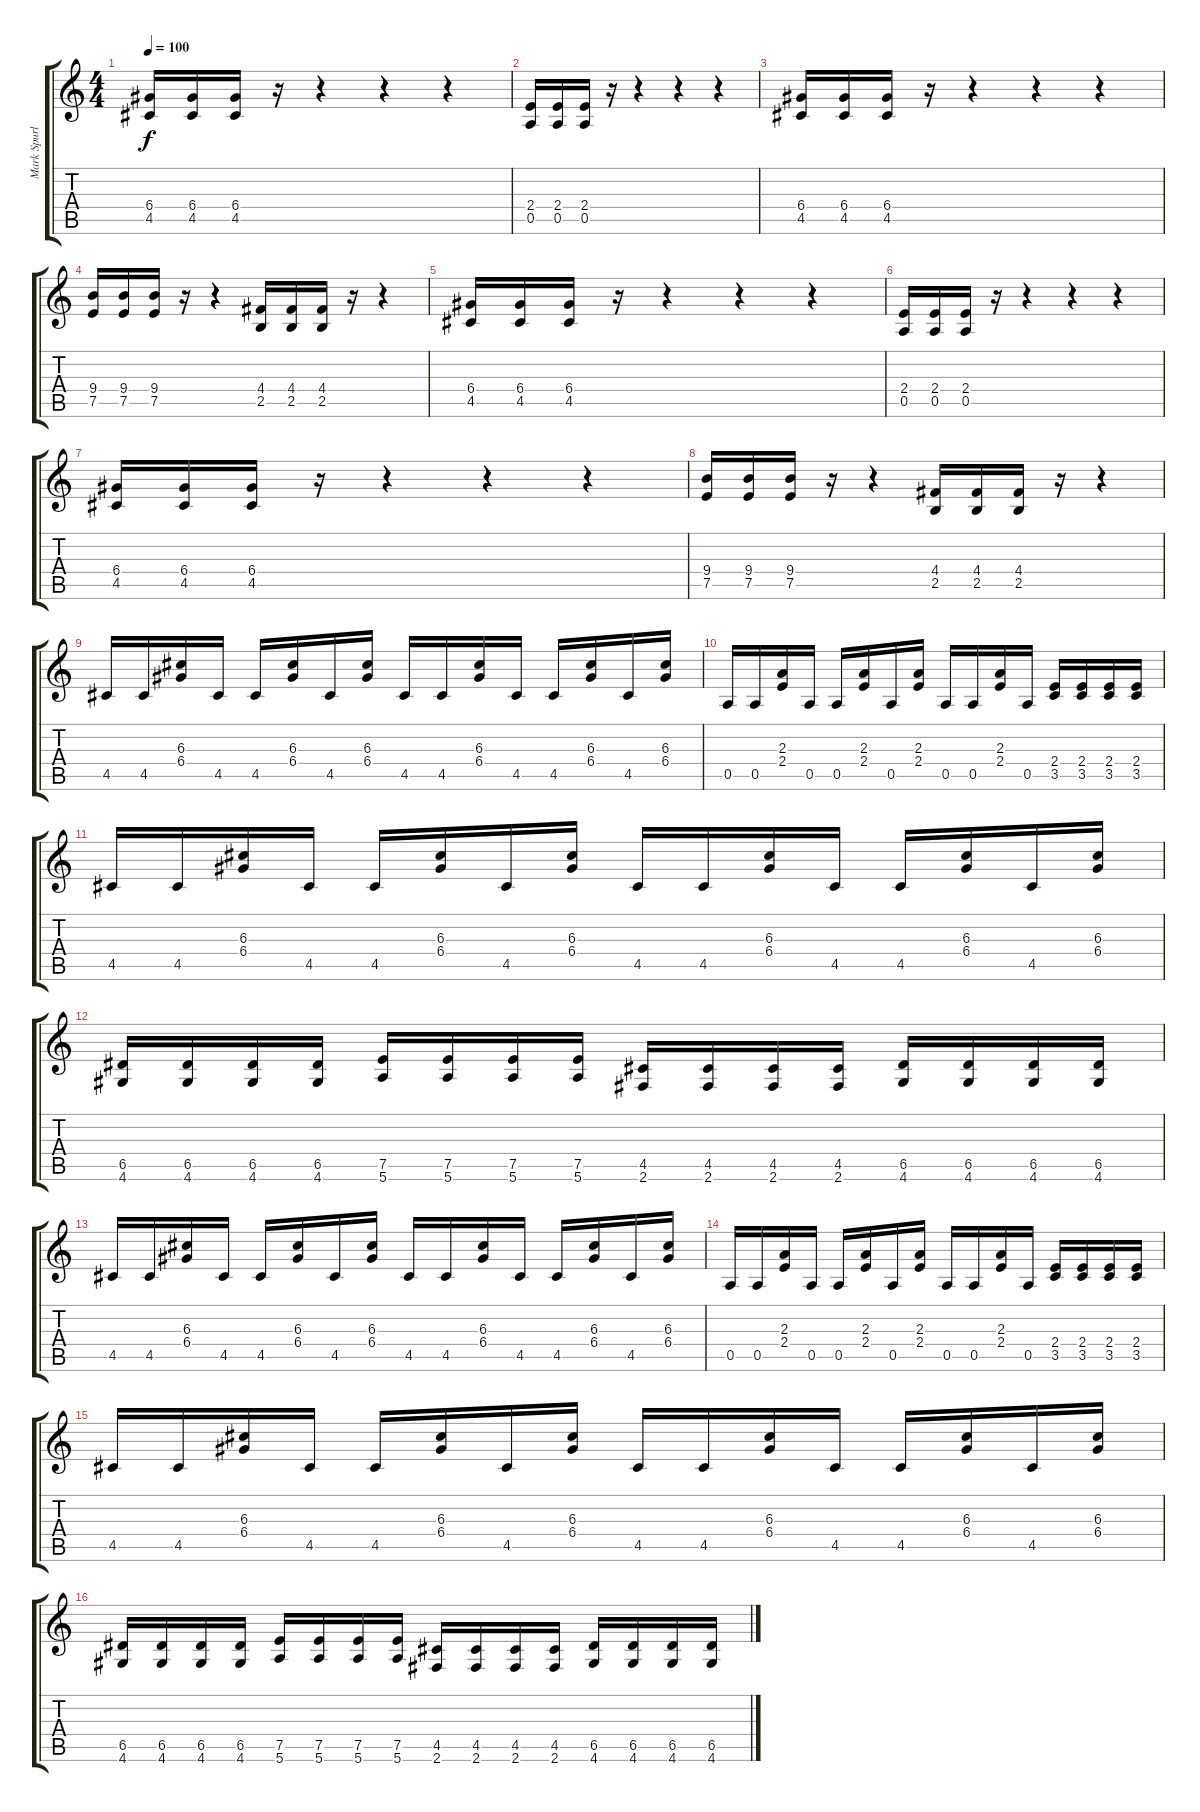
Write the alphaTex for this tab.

\track ("Mark Spurlock" "Mark Spurl") {instrument distortionguitar}
\staff {score tabs}
\tuning (E4 B3 G3 D3 A2 E2) {hide}
\ts (4 4)
\tempo 100
\clef g2
\ks c
(6.4 4.5).16{dy f instrument distortionguitar} (6.4 4.5).16 (6.4 4.5).16 r.16 r.4 r.4 r.4 |
(2.4 0.5).16 (2.4 0.5).16 (2.4 0.5).16 r.16 r.4 r.4 r.4 |
(6.4 4.5).16 (6.4 4.5).16 (6.4 4.5).16 r.16 r.4 r.4 r.4 |
(9.4 7.5).16 (9.4 7.5).16 (9.4 7.5).16 r.16 r.4 (4.4 2.5).16 (4.4 2.5).16 (4.4 2.5).16 r.16 r.4 |
(6.4 4.5).16 (6.4 4.5).16 (6.4 4.5).16 r.16 r.4 r.4 r.4 |
(2.4 0.5).16 (2.4 0.5).16 (2.4 0.5).16 r.16 r.4 r.4 r.4 |
(6.4 4.5).16 (6.4 4.5).16 (6.4 4.5).16 r.16 r.4 r.4 r.4 |
(9.4 7.5).16 (9.4 7.5).16 (9.4 7.5).16 r.16 r.4 (4.4 2.5).16 (4.4 2.5).16 (4.4 2.5).16 r.16 r.4 |
4.5.16 4.5.16 (6.3 6.4).16 4.5.16 4.5.16 (6.3 6.4).16 4.5.16 (6.3 6.4).16 4.5.16 4.5.16 (6.3 6.4).16 4.5.16 4.5.16 (6.3 6.4).16 4.5.16 (6.3 6.4).16 |
0.5.16 0.5.16 (2.3 2.4).16 0.5.16 0.5.16 (2.3 2.4).16 0.5.16 (2.3 2.4).16 0.5.16 0.5.16 (2.3 2.4).16 0.5.16 (2.4 3.5).16 (2.4 3.5).16 (2.4 3.5).16 (2.4 3.5).16 |
4.5.16 4.5.16 (6.3 6.4).16 4.5.16 4.5.16 (6.3 6.4).16 4.5.16 (6.3 6.4).16 4.5.16 4.5.16 (6.3 6.4).16 4.5.16 4.5.16 (6.3 6.4).16 4.5.16 (6.3 6.4).16 |
(6.5 4.6).16 (6.5 4.6).16 (6.5 4.6).16 (6.5 4.6).16 (7.5 5.6).16 (7.5 5.6).16 (7.5 5.6).16 (7.5 5.6).16 (4.5 2.6).16 (4.5 2.6).16 (4.5 2.6).16 (4.5 2.6).16 (6.5 4.6).16 (6.5 4.6).16 (6.5 4.6).16 (6.5 4.6).16 |
4.5.16 4.5.16 (6.3 6.4).16 4.5.16 4.5.16 (6.3 6.4).16 4.5.16 (6.3 6.4).16 4.5.16 4.5.16 (6.3 6.4).16 4.5.16 4.5.16 (6.3 6.4).16 4.5.16 (6.3 6.4).16 |
0.5.16 0.5.16 (2.3 2.4).16 0.5.16 0.5.16 (2.3 2.4).16 0.5.16 (2.3 2.4).16 0.5.16 0.5.16 (2.3 2.4).16 0.5.16 (2.4 3.5).16 (2.4 3.5).16 (2.4 3.5).16 (2.4 3.5).16 |
4.5.16 4.5.16 (6.3 6.4).16 4.5.16 4.5.16 (6.3 6.4).16 4.5.16 (6.3 6.4).16 4.5.16 4.5.16 (6.3 6.4).16 4.5.16 4.5.16 (6.3 6.4).16 4.5.16 (6.3 6.4).16 |
(6.5 4.6).16 (6.5 4.6).16 (6.5 4.6).16 (6.5 4.6).16 (7.5 5.6).16 (7.5 5.6).16 (7.5 5.6).16 (7.5 5.6).16 (4.5 2.6).16 (4.5 2.6).16 (4.5 2.6).16 (4.5 2.6).16 (6.5 4.6).16 (6.5 4.6).16 (6.5 4.6).16 (6.5 4.6).16
